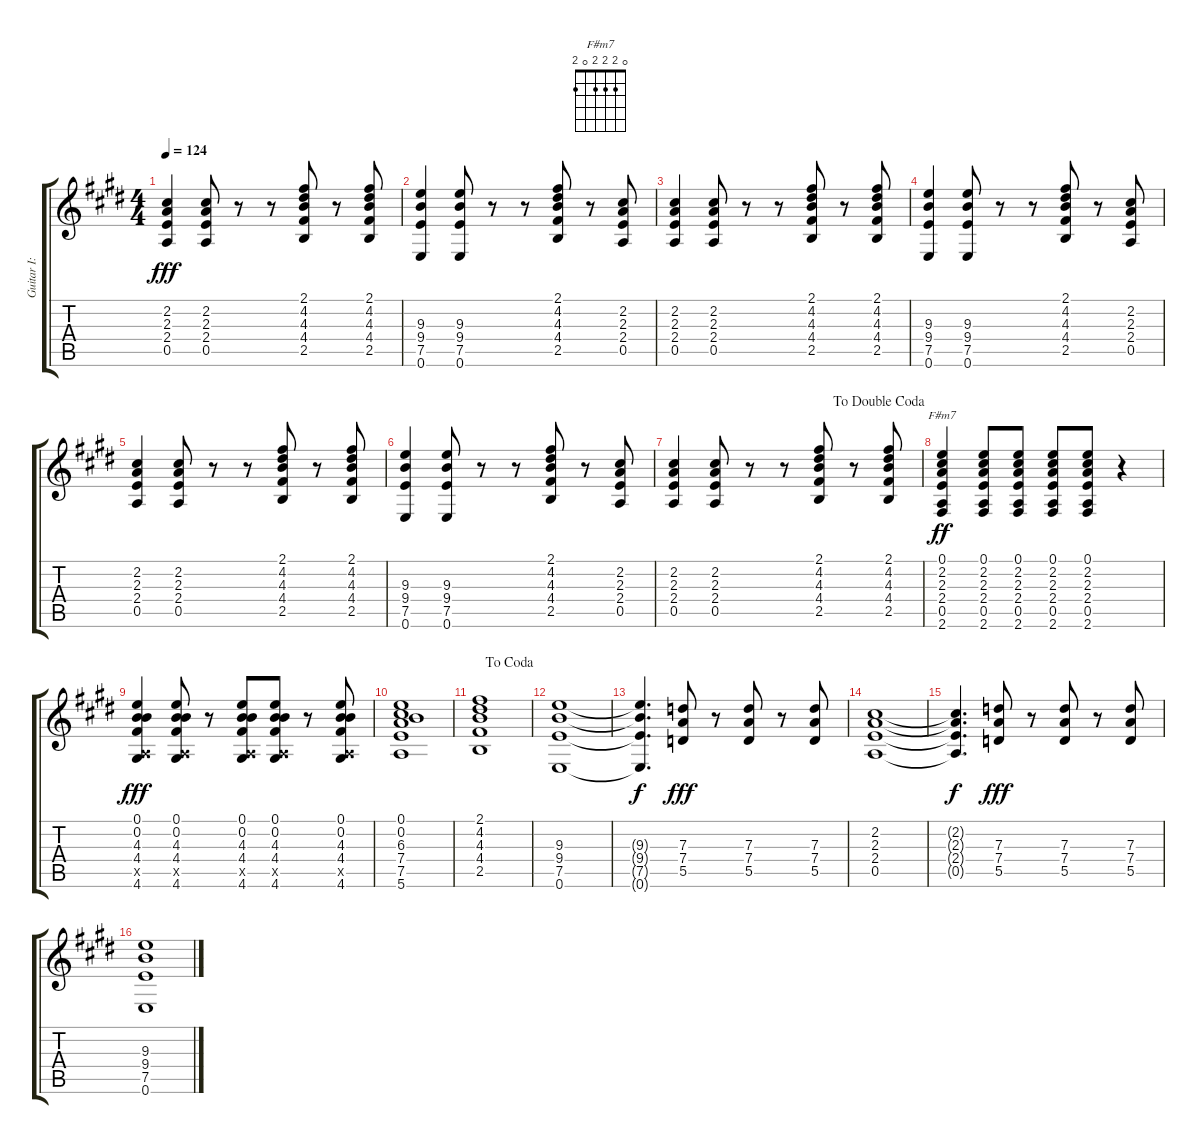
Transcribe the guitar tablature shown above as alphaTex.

\track ("Guitar I: Rik" "Guitar I: ") {instrument distortionguitar}
\staff {score tabs}
\tuning (E4 B3 G3 D3 A2 E2) {hide}
\chord ("F#m7" 0 2 2 2 0 2)
\ts (4 4)
\tempo 124
\clef g2
\ks e
(2.2 2.3 2.4 0.5).4{dy fff} (2.2 2.3 2.4 0.5).8 r.8 r.8 (2.1 4.2 4.3 4.4 2.5).8 r.8 (2.1 4.2 4.3 4.4 2.5).8 |
(9.3 9.4 7.5 0.6).4 (9.3 9.4 7.5 0.6).8 r.8 r.8 (2.1 4.2 4.3 4.4 2.5).8 r.8 (2.2 2.3 2.4 0.5).8 |
(2.2 2.3 2.4 0.5).4 (2.2 2.3 2.4 0.5).8 r.8 r.8 (2.1 4.2 4.3 4.4 2.5).8 r.8 (2.1 4.2 4.3 4.4 2.5).8 |
(9.3 9.4 7.5 0.6).4 (9.3 9.4 7.5 0.6).8 r.8 r.8 (2.1 4.2 4.3 4.4 2.5).8 r.8 (2.2 2.3 2.4 0.5).8 |
(2.2 2.3 2.4 0.5).4 (2.2 2.3 2.4 0.5).8 r.8 r.8 (2.1 4.2 4.3 4.4 2.5).8 r.8 (2.1 4.2 4.3 4.4 2.5).8 |
(9.3 9.4 7.5 0.6).4 (9.3 9.4 7.5 0.6).8 r.8 r.8 (2.1 4.2 4.3 4.4 2.5).8 r.8 (2.2 2.3 2.4 0.5).8 |
\jump dadoublecoda
(2.2 2.3 2.4 0.5).4 (2.2 2.3 2.4 0.5).8 r.8 r.8 (2.1 4.2 4.3 4.4 2.5).8 r.8 (2.1 4.2 4.3 4.4 2.5).8 |
(0.1 2.2 2.3 2.4 0.5 2.6).4{ch "F#m7" dy ff} (0.1 2.2 2.3 2.4 0.5 2.6).8 (0.1 2.2 2.3 2.4 0.5 2.6).8 (0.1 2.2 2.3 2.4 0.5 2.6).8 (0.1 2.2 2.3 2.4 0.5 2.6).8 r.4 |
(0.1 0.2 4.3 4.4 0.5{x} 4.6).4{dy fff} (0.1 0.2 4.3 4.4 0.5{x} 4.6).8 r.8 (0.1 0.2 4.3 4.4 0.5{x} 4.6).8 (0.1 0.2 4.3 4.4 0.5{x} 4.6).8 r.8 (0.1 0.2 4.3 4.4 0.5{x} 4.6).8 |
(0.1 0.2 6.3 7.4 7.5 5.6).1 |
\jump dacoda
(2.1 4.2 4.3 4.4 2.5).1 |
(9.3 9.4 7.5 0.6).1 |
(9.3{t} 9.4{t} 7.5{t} 0.6{t}).4{d dy f} (7.3 7.4 5.5).8{dy fff} r.8 (7.3 7.4 5.5).8 r.8 (7.3 7.4 5.5).8 |
(2.2 2.3 2.4 0.5).1 |
(2.2{t} 2.3{t} 2.4{t} 0.5{t}).4{d dy f} (7.3 7.4 5.5).8{dy fff} r.8 (7.3 7.4 5.5).8 r.8 (7.3 7.4 5.5).8 |
(9.3 9.4 7.5 0.6).1
